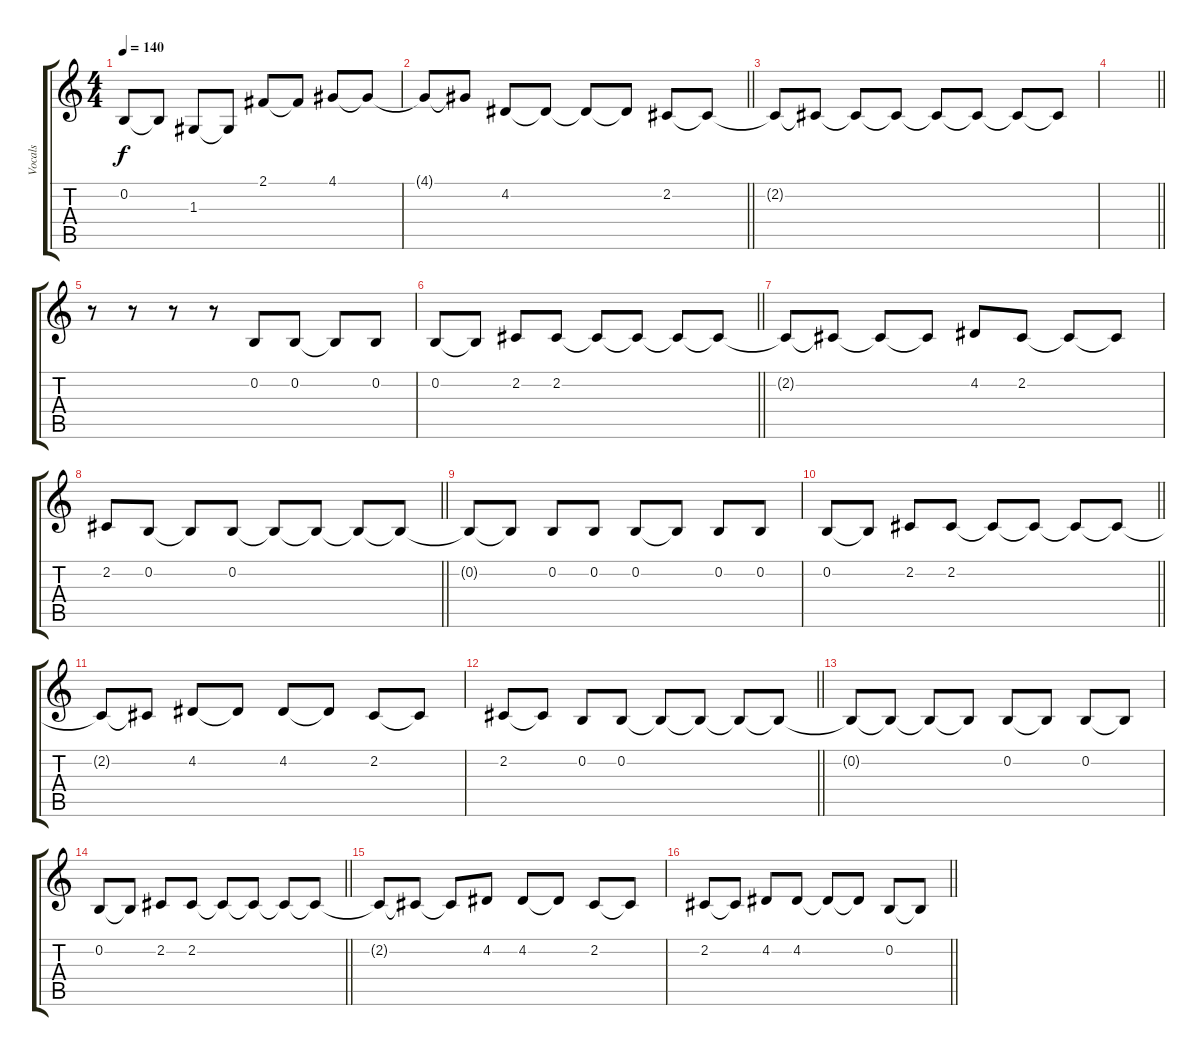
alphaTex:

\track ("Vocals" "Vocals") {instrument altosax}
\staff {score tabs}
\tuning (E4 B3 G3 D3 A2 E2) {hide}
\ts (4 4)
\tempo 140
\clef g2
\ks c
0.2{t}.8{dy f} 0.2{t}.8 1.3.8 1.3{t}.8 2.1.8 2.1{t}.8 4.1.8 4.1{t}.8 |
\barLineRight lightlight
4.1{t}.8 4.1{t}.8 4.2.8 4.2{t}.8 4.2{t}.8 4.2{t}.8 2.2.8 2.2{t}.8 |
2.2{t}.8 2.2{t}.8 2.2{t}.8 2.2{t}.8 2.2{t}.8 2.2{t}.8 2.2{t}.8 2.2{t}.8 |
\barLineRight lightlight
|
r.8 r.8 r.8 r.8 0.2.8 0.2.8 0.2{t}.8 0.2.8 |
\barLineRight lightlight
0.2.8 0.2{t}.8 2.2.8 2.2.8 2.2{t}.8 2.2{t}.8 2.2{t}.8 2.2{t}.8 |
2.2{t}.8 2.2{t}.8 2.2{t}.8 2.2{t}.8 4.2.8 2.2.8 2.2{t}.8 2.2{t}.8 |
\barLineRight lightlight
2.2.8 0.2.8 0.2{t}.8 0.2.8 0.2{t}.8 0.2{t}.8 0.2{t}.8 0.2{t}.8 |
0.2{t}.8 0.2{t}.8 0.2.8 0.2.8 0.2.8 0.2{t}.8 0.2.8 0.2.8 |
\barLineRight lightlight
0.2.8 0.2{t}.8 2.2.8 2.2.8 2.2{t}.8 2.2{t}.8 2.2{t}.8 2.2{t}.8 |
2.2{t}.8 2.2{t}.8 4.2.8 4.2{t}.8 4.2.8 4.2{t}.8 2.2.8 2.2{t}.8 |
\barLineRight lightlight
2.2.8 2.2{t}.8 0.2.8 0.2.8 0.2{t}.8 0.2{t}.8 0.2{t}.8 0.2{t}.8 |
0.2{t}.8 0.2{t}.8 0.2{t}.8 0.2{t}.8 0.2.8 0.2{t}.8 0.2.8 0.2{t}.8 |
\barLineRight lightlight
0.2.8 0.2{t}.8 2.2.8 2.2.8 2.2{t}.8 2.2{t}.8 2.2{t}.8 2.2{t}.8 |
2.2{t}.8 2.2{t}.8 2.2{t}.8 4.2.8 4.2.8 4.2{t}.8 2.2.8 2.2{t}.8 |
\barLineRight lightlight
2.2.8 2.2{t}.8 4.2.8 4.2.8 4.2{t}.8 4.2{t}.8 0.2.8 0.2{t}.8
